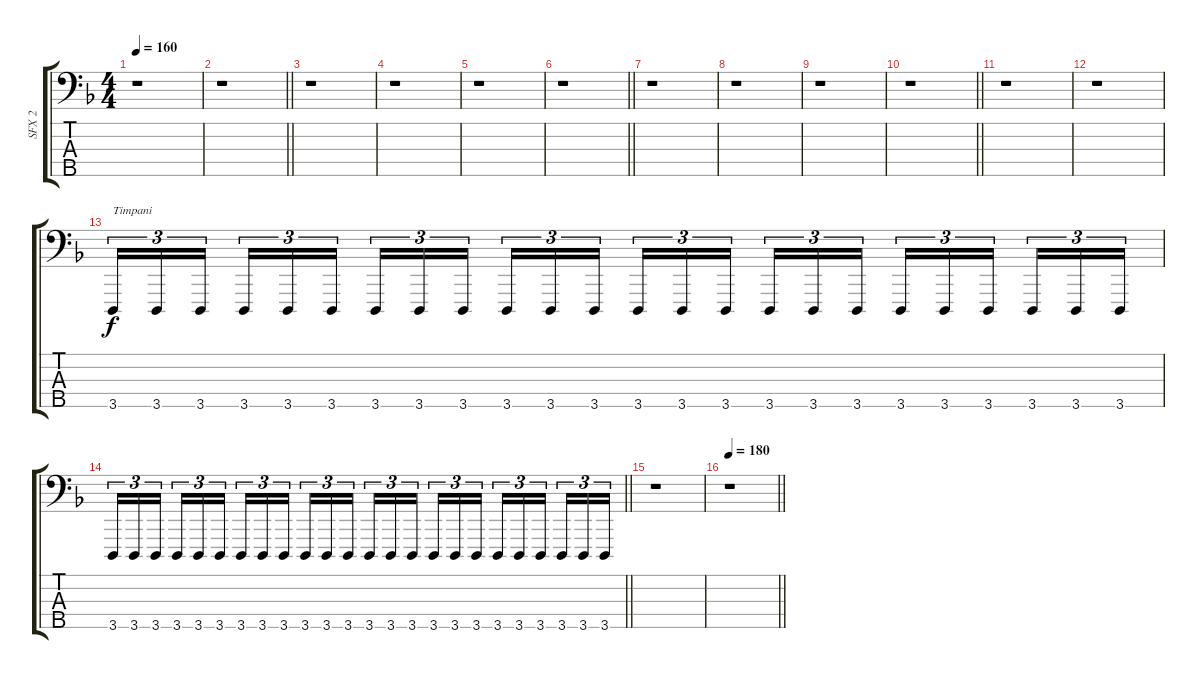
\track ("SFX 2" "SFX 2") {instrument seashore}
\staff {score tabs}
\tuning (G2 D2 A1 E1 B0) {hide}
\ts (4 4)
\tempo 160
\clef f4
\ks dminor
r.1{dy f} |
\barLineRight lightlight
r.1 |
\section ("" "")
r.1 |
r.1 |
r.1 |
\barLineRight lightlight
r.1 |
\section ("" "")
r.1 |
r.1 |
r.1 |
\barLineRight lightlight
r.1 |
\section ("" "")
r.1 |
r.1 |
3.5.16{tu (3 2) txt "Timpani" volume 16 instrument taikodrum} 3.5.16{tu (3 2)} 3.5.16{tu (3 2) beam splitsecondary} 3.5.16{tu (3 2)} 3.5.16{tu (3 2)} 3.5.16{tu (3 2)} 3.5.16{tu (3 2)} 3.5.16{tu (3 2)} 3.5.16{tu (3 2) beam splitsecondary} 3.5.16{tu (3 2)} 3.5.16{tu (3 2)} 3.5.16{tu (3 2)} 3.5.16{tu (3 2)} 3.5.16{tu (3 2)} 3.5.16{tu (3 2) beam splitsecondary} 3.5.16{tu (3 2)} 3.5.16{tu (3 2)} 3.5.16{tu (3 2)} 3.5.16{tu (3 2)} 3.5.16{tu (3 2)} 3.5.16{tu (3 2) beam splitsecondary} 3.5.16{tu (3 2)} 3.5.16{tu (3 2)} 3.5.16{tu (3 2)} |
\barLineRight lightlight
3.5.16{tu (3 2)} 3.5.16{tu (3 2)} 3.5.16{tu (3 2) beam splitsecondary} 3.5.16{tu (3 2)} 3.5.16{tu (3 2)} 3.5.16{tu (3 2)} 3.5.16{tu (3 2)} 3.5.16{tu (3 2)} 3.5.16{tu (3 2) beam splitsecondary} 3.5.16{tu (3 2)} 3.5.16{tu (3 2)} 3.5.16{tu (3 2)} 3.5.16{tu (3 2)} 3.5.16{tu (3 2)} 3.5.16{tu (3 2) beam splitsecondary} 3.5.16{tu (3 2)} 3.5.16{tu (3 2)} 3.5.16{tu (3 2)} 3.5.16{tu (3 2)} 3.5.16{tu (3 2)} 3.5.16{tu (3 2) beam splitsecondary} 3.5.16{tu (3 2)} 3.5.16{tu (3 2)} 3.5.16{tu (3 2)} |
\section ("" "")
r.1 |
\tempo 180
\barLineRight lightlight
r.1
